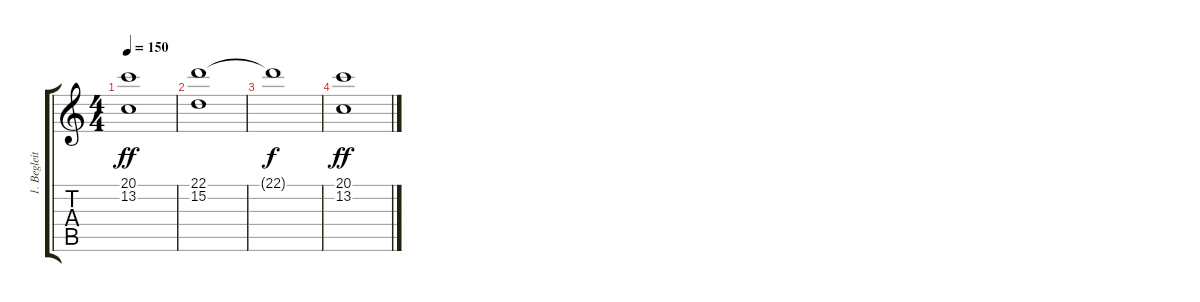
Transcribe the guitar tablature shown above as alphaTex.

\track ("1. Begleitstimme" "1. Begleit") {instrument choiraahs}
\staff {score tabs}
\tuning (E4 B3 G3 D3 A2 E2) {hide}
\ts (4 4)
\tempo 150
\clef g2
\ks c
(20.1 13.2).1{dy ff} |
(22.1 15.2).1 |
22.1{t}.1{dy f} |
(20.1 13.2).1{dy ff}
